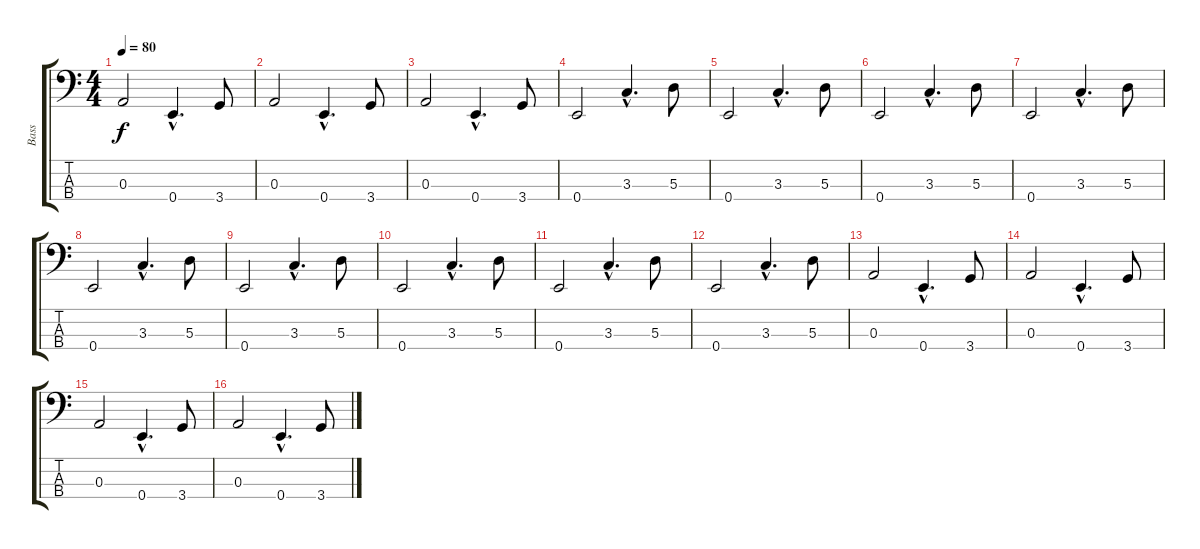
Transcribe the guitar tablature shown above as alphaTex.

\track ("Bass" "Bass") {instrument acousticbass}
\staff {score tabs}
\tuning (G2 D2 A1 E1) {hide}
\ts (4 4)
\tempo 80
\clef f4
\ks c
0.3.2{dy f} 0.4{hac}.4{d} 3.4.8 |
0.3.2 0.4{hac}.4{d} 3.4.8 |
0.3.2 0.4{hac}.4{d} 3.4.8 |
0.4.2 3.3{hac}.4{d} 5.3.8 |
0.4.2 3.3{hac}.4{d} 5.3.8 |
0.4.2 3.3{hac}.4{d} 5.3.8 |
0.4.2 3.3{hac}.4{d} 5.3.8 |
0.4.2 3.3{hac}.4{d} 5.3.8 |
0.4.2 3.3{hac}.4{d} 5.3.8 |
0.4.2 3.3{hac}.4{d} 5.3.8 |
0.4.2 3.3{hac}.4{d} 5.3.8 |
0.4.2 3.3{hac}.4{d} 5.3.8 |
0.3.2 0.4{hac}.4{d} 3.4.8 |
0.3.2 0.4{hac}.4{d} 3.4.8 |
0.3.2 0.4{hac}.4{d} 3.4.8 |
0.3.2 0.4{hac}.4{d} 3.4.8
